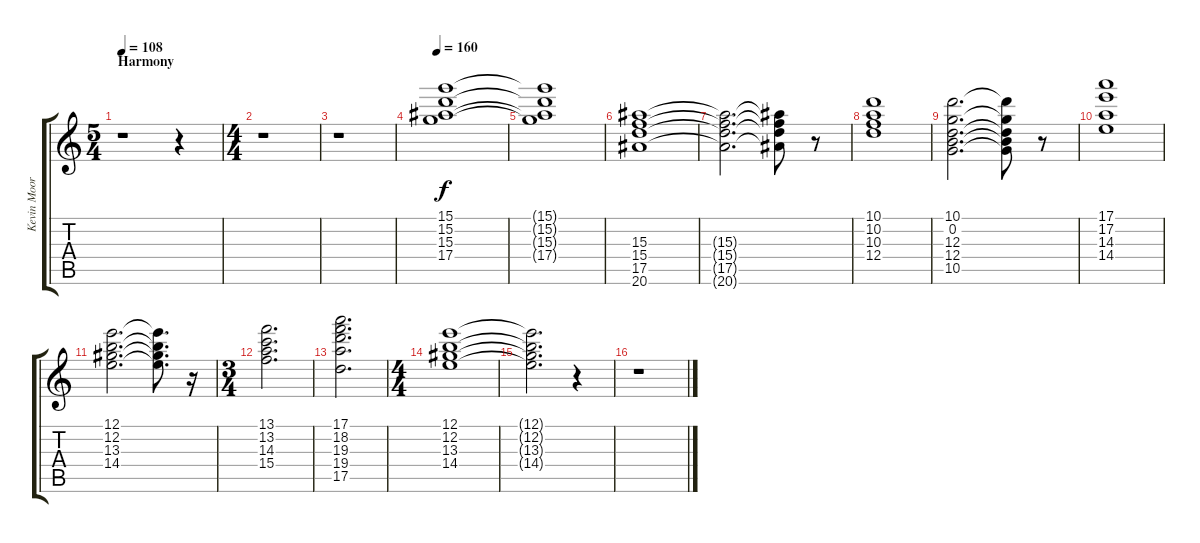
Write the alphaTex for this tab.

\track ("Kevin Moore (Keyboard)" "Kevin Moor") {instrument drawbarorgan}
\staff {score tabs}
\tuning (E5 B4 G4 D4 A3 D3) {hide}
\ts (5 4)
\section ("" "Harmony")
\tempo 108
\clef g2
\ks c
r.1{dy f} r.4 |
\ts (4 4)
r.1 |
r.1{volume 9} |
\tempo 160
(15.1 15.2 15.3 17.4).1 |
(15.1{t} 15.2{t} 15.3{t} 17.4{t}).1 |
(15.3 15.4 17.5 20.6).1 |
(15.3{t} 15.4{t} 17.5{t} 20.6{t}).2{d} (15.3{t} 15.4{t} 17.5{t} 20.6{t}).8 r.8 |
(10.1 10.2 10.3 12.4).1 |
(10.1 0.2 12.3 12.4 10.5).2{d} (10.1{t} 0.2{t} 12.3{t} 12.4{t} 10.5{t}).8 r.8 |
(17.1 17.2 14.3 14.4).1 |
(12.1 12.2 13.3 14.4).2{d} (12.1{t} 12.2{t} 13.3{t} 14.4{t}).8{d} r.16 |
\ts (3 4)
(13.1 13.2 14.3 15.4).2{d} |
(17.1 18.2 19.3 19.4 17.5).2{d} |
\ts (4 4)
(12.1 12.2 13.3 14.4).1 |
(12.1{t} 12.2{t} 13.3{t} 14.4{t}).2{d} r.4 |
r.1
